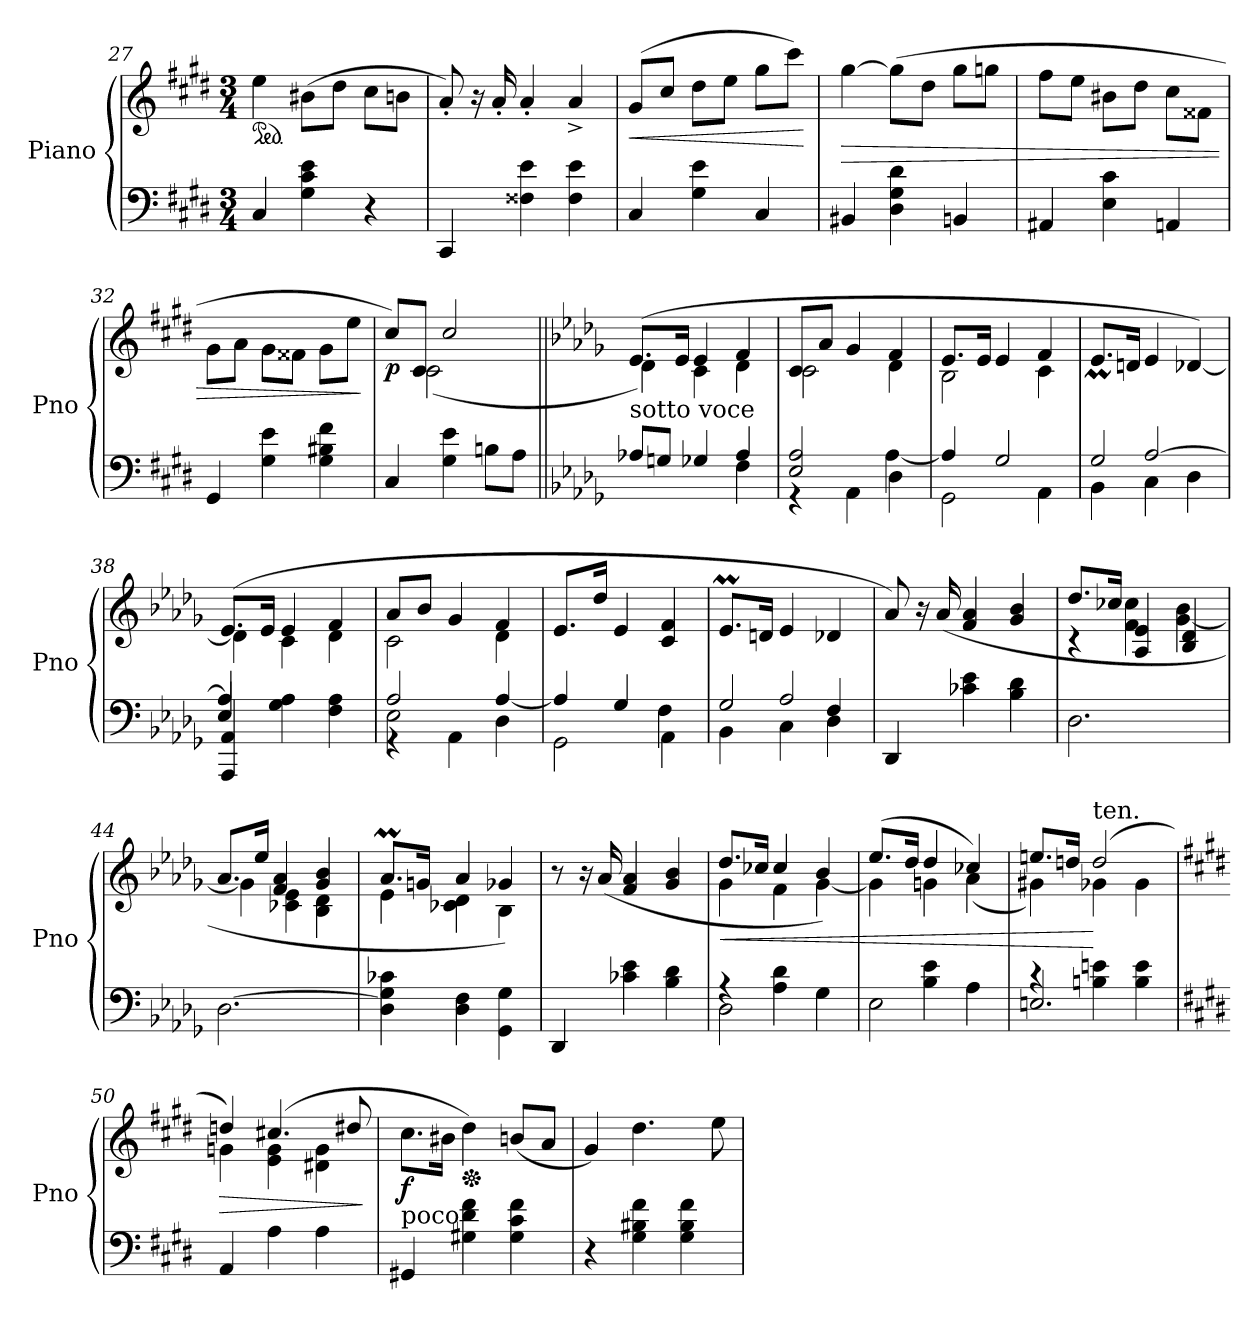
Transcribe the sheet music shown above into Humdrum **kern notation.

**kern	**kern	**dynam
*part1	*part1	*part1
*staff2	*staff1	*staff1/2
*I"Piano	*	*
*I'Pno	*	*
*clefF4	*clefG2	*
*k[f#c#g#d#]	*k[f#c#g#d#]	*
*E:	*E:	*
*M3/4	*M3/4	*
*	*ped	*
=27	=27	=27
4C#/	4ee\	.
4G#\ 4c#\ 4e\	(8b#X\L	.
.	8dd#\J	.
4r	8cc#\L	.
.	8bn\J	.
=28	=28	=28
4CC#/	8a'/)	.
.	16r	.
.	16a'/	.
4F##X\ 4e\	4a'/	.
4F##\ 4e\	4a^/	.
=29	=29	=29
!	!	!LO:HP:b
4C#/	(8g#/L	<
.	8cc#/J	.
4G#\ 4e\	8dd#\L	.
.	8ee\J	.
4C#/	8gg#\L	.
.	8ccc#\J)	.
.	.	[
=30	=30	=30
!	!	!LO:HP:b
4BB#X/	[4gg#\	>
4D#\ 4G#\ 4d#\	(8gg#\L]	.
.	8dd#\J	.
4BBn/	8gg#\L	.
.	8ggn\J	.
=31	=31	=31
4AA#X/	8ff#\L	.
.	8ee\J	.
4E\ 4c#\	8b#X\L	.
.	8dd#\J	.
4AAn/	8cc#\L	.
.	8f##X\J	.
=32	=32	=32
4GG#/	8g#\L	.
.	8a\J	.
4G#\ 4e\	8g#\L	.
.	8f##X\J	.
4G#\ 4B#X\ 4f#\	8g#\L	.
.	8ee\J	.
.	.	]
!!LO:LB:g=z
=33	=33	=33
*	*^	*
!	!	!	!LO:DY:b
4C#/	8cc#/L)	8ryy	p
.	8c#/J	(2c#\	.
4G#\ 4e\	2cc#/	.	.
8Bn\L	.	.	.
8A\J	.	8ryy	.
=34||	=34||	=34||	=34||
*k[b-e-a-d-g-]	*k[b-e-a-d-g-]	*	*
*D-:	*D-:	*	*
*^	*	*	*
!	!	!LO:TX:b:t=sotto voce	!	!
8A-X/L	2ryy	(8.e-/L	4d-\)	.
8Gn/J	.	.	.	.
.	.	16e-/Jk	.	.
4G-X/	.	4e-/	4c\	.
4F\	4A-/	4f/	4d-\	.
=35	=35	=35	=35	=35
4rGG	2E-/ 2A-/	8c/L	2c\	.
.	.	8a-/J	.	.
4AA-\	.	4g-/	.	.
4D-\	[4A-\	4f/	4d-\	.
=36	=36	=36	=36	=36
2GG-\	4A-/]	8.e-/L	2B-\	.
.	.	16e-/Jk	.	.
.	2G-/	4e-/	.	.
4AA-\	.	4f/	4c\	.
=37	=37	=37	=37	=37
*	*^	*	*	*
4BB-\	2G-/	4ryy	8.ryy	8.e-M/L	.
.	.	.	16ryy	16dn/Jk	.
4C\	.	[2A-/	4ryy	4e-/	.
4D-\	4ryy	.	4ryy	[4d-X/)	.
=38	=38	=38	=38	=38	=38
4AAA-/ 4AA-/	4E-/	4A-/]	(8.e-/L	4d-\]	.
.	.	.	16e-/Jk	.	.
2ryy	4G-\ 4A-\	2ryy	4e-/	4c\	.
.	4F\ 4A-\	.	4f/	4d-\	.
=39	=39	=39	=39	=39	=39
4rGG	2A-/	2E-\	8a-/L	2c\	.
.	.	.	8b-/J	.	.
4AA-\	.	.	4g-/	.	.
4D-\	[4A-/	4ryy	4f/	4d-\	.
*	*v	*v	*	*	*
*	*	*v	*v	*
!!LO:LB:g=z
=40	=40	=40	=40
2GG-\	4A-/]	8.e-/L	.
.	.	16dd-/Jk	.
.	4G-/	4e-/	.
4AA-\	4F\	4c/ 4f/	.
=41	=41	=41	=41
*	*^	*	*
4BB-\	2G-/	4ryy	8.e-M/L	.
.	.	.	16dn/Jk	.
4C\	.	2A-/	4e-/	.
4D-\	4F/	.	4d-X/	.
*v	*v	*v	*	*
=42	=42	=42
4DD-/	8a-/)	.
.	16r	.
.	(16a-/	.
4c-X\ 4e-\	4f/ 4a-/	.
4B-\ 4d-\	4g-/ 4b-/	.
=43	=43	=43
*	*^	*
2.D-\	4rc	8.dd-/L	.
.	.	16cc-X/Jk	.
.	4A-/ 4e-/	4f\ 4cc-\	.
.	4B-/ 4d-/	[4g-\ 4b-\	.
=44	=44	=44	=44
[2.D-\	8.a-/L	4g-\]	.
.	16ee-/Jk	.	.
.	4f/ 4a-/	4c-X\ 4e-\	.
.	4g-/ 4b-/	4B-\ 4d-\	.
=45	=45	=45	=45
4D-\] 4G-\ 4c-X\	8.a-M/L	4e-\	.
.	16gn/Jk	.	.
4D-\ 4F\	4a-/	4c-X\ 4d-\	.
4GG-\ 4G-\	4g-X/)	4B-\	.
*	*v	*v	*
=46	=46	=46
4DD-/	8r	.
.	16r	.
.	(16a-/	.
4c-X\ 4e-\	4f/ 4a-/	.
4B-\ 4d-\	4g-/ 4b-/	.
!!LO:PB:g=z
=47	=47	=47
*^	*	*
!	!	!	!LO:HP:b
*	*	*^	*
2D-\	4rA	8.dd-/L	4g-\	<
.	.	16cc-X/Jk	.	.
.	4A-\ 4d-\	4cc-/	4f\	.
4ryy	4G-\	4b-/)	[4g-\	.
=48	=48	=48	=48	=48
2E-\	4ryy	(8.ee-/L	4g-\]	.
.	.	16dd-/Jk	.	.
.	4B-\ 4e-\	4dd-/	4gn\	.
4rEEyy	4A-\	4cc-X/)	(4a-\	.
=49	=49	=49	=49	=49
2.En/	4rc	8.een/L	4g#X\)	.
.	.	16ddn/Jk	.	.
!	!	!LO:TX:a:t=ten.	!	!
.	4Bn\ 4en\	(2dd/	4g-X\	[
.	4B\ 4e\	.	4g-\	.
*v	*v	*	*	*
=50	=50	=50	=50
*k[f#c#g#d#]	*k[f#c#g#d#]	*	*
*E:	*E:	*	*
*^	*	*	*
!	!	!	!	!LO:HP:b
*v	*v	*	*	*
4AA/	4ddn/)	4gn\	>
4A\	(4.cc#X/	4e\ 4g\	.
4A\	.	4d#X\ 4g\	.
.	8dd#X/	.	.
*	*v	*v	*
.	.	]
=51	=51	=51
!	!LO:TX:b:t=poco	!
!	!	!LO:DY:b
4GG#X/	8.cc#\L	f
.	16b#X\Jk	.
*	*Xped	*
4G#X\ 4d#\ 4f#\	4dd#\)	.
4G#\ 4c#\ 4f#\	(8bn/L	.
.	8a/J	.
=52	=52	=52
4r	4g#/)	.
4G#\ 4B#X\ 4f#\	4.dd#\	.
4G#\ 4B#\ 4f#\	.	.
.	8ee\	.
=	=	=
*-	*-	*-
